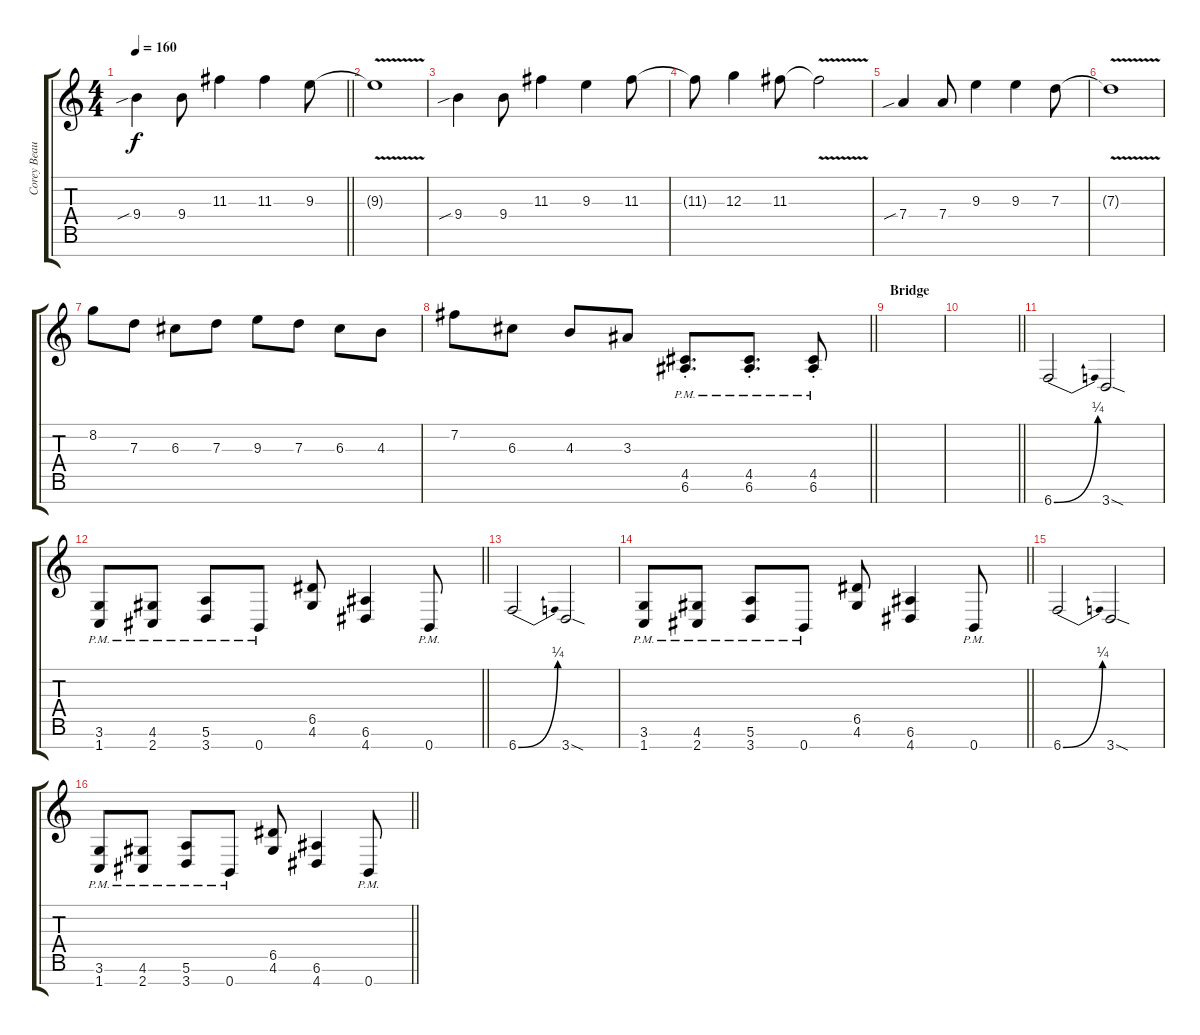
\track ("Corey Beaulieu" "Corey Beau") {instrument distortionguitar}
\staff {score tabs}
\tuning (E4 B3 G3 D3 A2 E2 B1) {hide}
\ts (4 4)
\tempo 160
\clef g2
\barLineRight lightlight
\ks c
9.4{sib}.4{dy f} 9.4.8 11.3.4 11.3.4 9.3.8 |
9.3{v t}.1 |
9.4{sib}.4 9.4.8 11.3.4 9.3.4 11.3.8 |
11.3{t}.8 12.3.4 11.3.8 11.3{v t}.2 |
7.4{sib}.4 7.4.8 9.3.4 9.3.4 7.3.8 |
7.3{v t}.1 |
8.2.8 7.3.8 6.3.8 7.3.8 9.3.8 7.3.8 6.3.8 4.3.8 |
\barLineRight lightlight
7.2.8 6.3.8 4.3.8 3.3.8 (4.5{pm st} 6.6{pm st}).8{d} (4.5{pm st} 6.6{pm st}).8{d} (4.5{pm st} 6.6{pm st}).8 |
\section ("" "Bridge")
|
\barLineRight lightlight
|
\section ("" "")
6.7{be (bend 0 0 60 1)}.2{volume 13} 3.7{sod}.2 |
\barLineRight lightlight
(3.6{pm} 1.7{pm}).8 (4.6{pm} 2.7{pm}).8 (5.6{pm} 3.7{pm}).8 0.7{pm}.8 (6.5 4.6).8 (6.6 4.7).4 0.7{pm}.8 |
6.7{be (bend 0 0 60 1)}.2{volume 13} 3.7{sod}.2 |
\barLineRight lightlight
(3.6{pm} 1.7{pm}).8 (4.6{pm} 2.7{pm}).8 (5.6{pm} 3.7{pm}).8 0.7{pm}.8 (6.5 4.6).8 (6.6 4.7).4 0.7{pm}.8 |
6.7{be (bend 0 0 60 1)}.2{volume 13} 3.7{sod}.2 |
\barLineRight lightlight
(3.6{pm} 1.7{pm}).8 (4.6{pm} 2.7{pm}).8 (5.6{pm} 3.7{pm}).8 0.7{pm}.8 (6.5 4.6).8 (6.6 4.7).4 0.7{pm}.8
